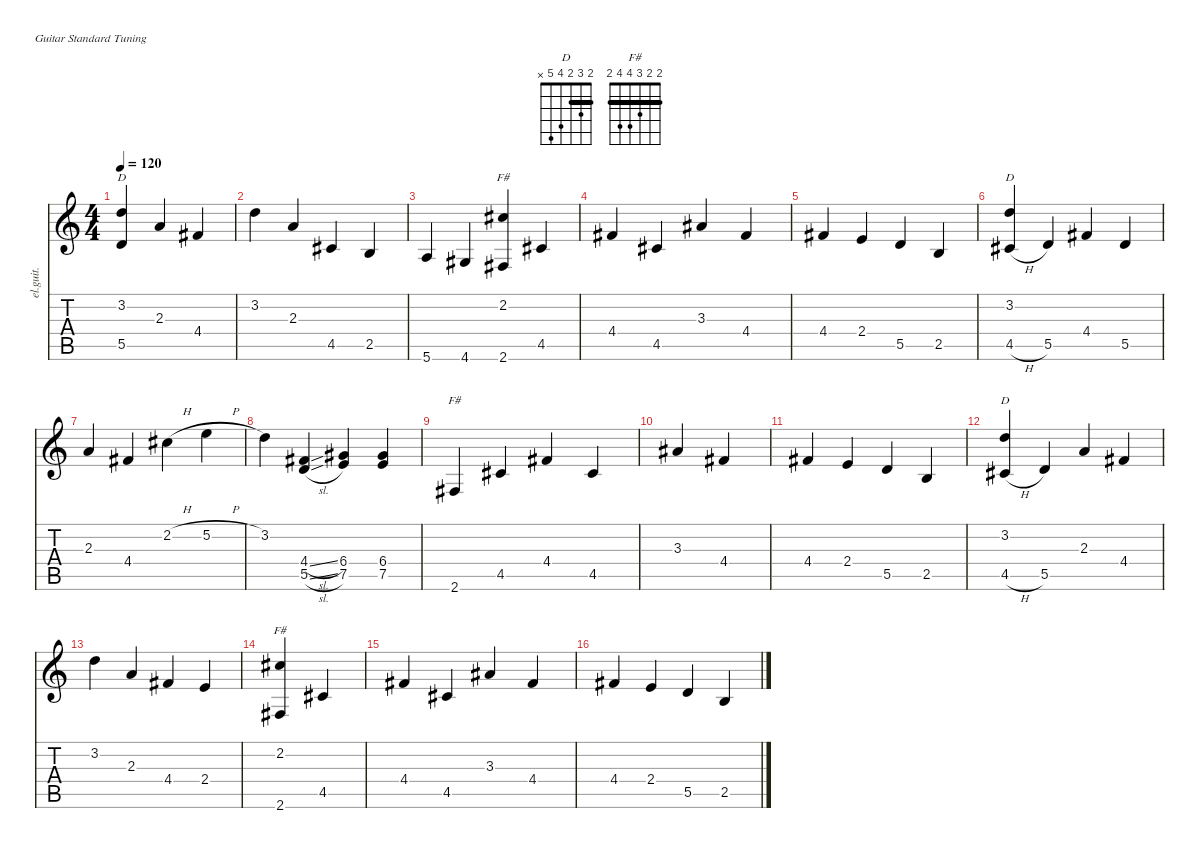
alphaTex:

\defaultSystemsLayout 4
\hideDynamics
\bracketExtendMode nobrackets
\otherSystemsTrackNameOrientation horizontal
\track ("Clean Guitar" "el.guit.") {instrument electricguitarclean}
\staff {score tabs}
\tuning (E4 B3 G3 D3 A2 E2)
\chord ("D" 2 3 2 4 5 x) {barre 2}
\chord ("F#" 2 2 3 4 4 2) {barre (2 2)}
\chord ("D" 2 3 2 4 5 x) {showfingering false barre 2}
\ts (4 4)
\tempo 120
\clef g2
\ks c
(5.5 3.2).4{ch "D" dy mf instrument electricguitarclean beam Up} 2.3.4{beam Up} 4.4{acc #}.4{beam Up} |
3.2.4{beam Down} 2.3.4{beam Up} 4.5{acc #}.4{beam Up} 2.5.4{beam Up} |
5.6.4{beam Up} 4.6{acc #}.4{beam Up} (2.6{acc #} 2.2{acc #}).4{ch "F#" beam Up} 4.5{acc #}.4{beam Up} |
4.4{acc #}.4{beam Up} 4.5{acc #}.4{beam Up} 3.3{acc #}.4{beam Up} 4.4{acc #}.4{beam Up} |
4.4{acc #}.4{beam Up} 2.4.4{beam Up} 5.5.4{beam Up} 2.5.4{beam Up} |
(4.5{h acc #} 3.2).4{ch "D" beam Up} 5.5.4{beam Up} 4.4{acc #}.4{beam Up} 5.5.4{beam Up} |
2.3.4{beam Up} 4.4{acc #}.4{beam Up} 2.2{h acc #}.4{beam Down} 5.2{h}.4{beam Down} |
3.2.4{beam Down} (4.4{sl acc #} 5.5{sl}).4{beam Up} (6.4{acc #} 7.5).4{beam Up} (7.5 6.4{acc #}).4{beam Up} |
2.6{acc #}.4{ch "F#" beam Up} 4.5{acc #}.4{beam Up} 4.4{acc #}.4{beam Up} 4.5{acc #}.4{beam Up} |
3.3{acc #}.4{beam Up} 4.4{acc #}.4{beam Up} |
4.4{acc #}.4{beam Up} 2.4.4{beam Up} 5.5.4{beam Up} 2.5.4{beam Up} |
(4.5{h acc #} 3.2).4{ch "D" beam Up} 5.5.4{beam Up} 2.3.4{beam Up} 4.4{acc #}.4{beam Up} |
3.2.4{beam Down} 2.3.4{beam Up} 4.4{acc #}.4{beam Up} 2.4.4{beam Up} |
(2.6{acc #} 2.2{acc #}).4{ch "F#" beam Up} 4.5{acc #}.4{beam Up} |
4.4{acc #}.4{beam Up} 4.5{acc #}.4{beam Up} 3.3{acc #}.4{beam Up} 4.4{acc #}.4{beam Up} |
4.4{acc #}.4{beam Up} 2.4.4{beam Up} 5.5.4{beam Up} 2.5.4{beam Up}
